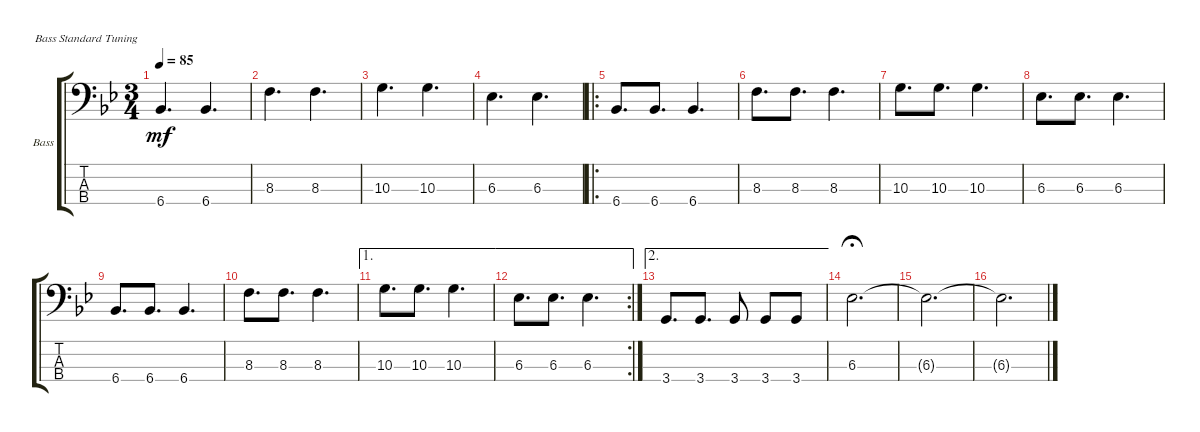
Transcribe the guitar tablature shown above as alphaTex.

\bracketExtendMode groupsimilarinstruments
\firstSystemTrackNameOrientation horizontal
\otherSystemsTrackNameOrientation horizontal
\track ("Bass" "Bass") {instrument electricbassfinger}
\staff {score tabs}
\tuning (G2 D2 A1 E1)
\ts (3 4)
\tempo 85
\clef f4
\ks bb
6.4.4{d dy mf} 6.4.4{d} |
8.3.4{d} 8.3.4{d} |
10.3.4{d} 10.3.4{d} |
6.3.4{d} 6.3.4{d} |
\ro
6.4.8{d} 6.4.8{d} 6.4.4{d} |
8.3.8{d} 8.3.8{d} 8.3.4{d} |
10.3.8{d} 10.3.8{d} 10.3.4{d} |
6.3.8{d} 6.3.8{d} 6.3.4{d} |
6.4.8{d} 6.4.8{d} 6.4.4{d} |
8.3.8{d} 8.3.8{d} 8.3.4{d} |
\ae 1
10.3.8{d} 10.3.8{d} 10.3.4{d} |
\ae 1
\rc 2
6.3.8{d} 6.3.8{d} 6.3.4{d} |
\ae 2
3.4.8{d} 3.4.8{d} 3.4.8 3.4.8 3.4.8 |
6.3.2{d fermata (medium 1)} |
6.3{t}.2{d} |
6.3{t}.2{d}
